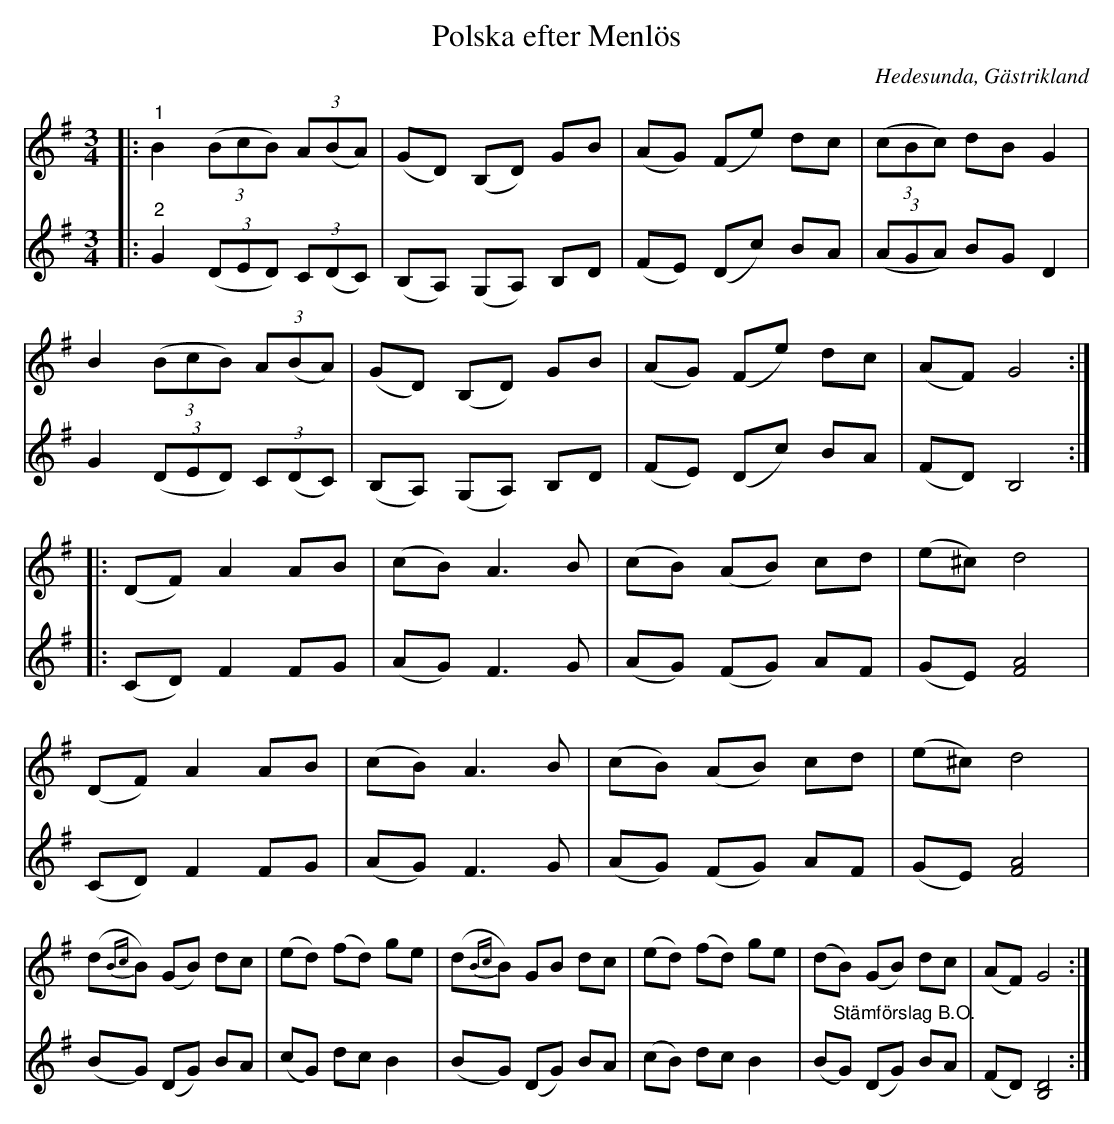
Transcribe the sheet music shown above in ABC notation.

X:1
T:Polska efter Menlös
O:Hedesunda, Gästrikland
L:1/8
M:3/4
K:G
V:1
|:"^1" B2 (3(BcB) (3A(BA) | (GD) (B,D) GB | (AG) (Fe) dc | (3(cBc) dB G2 |
B2 (3(BcB) (3A(BA) | (GD) (B,D) GB | (AG) (Fe) dc | (AF) G4 ::
(DF) A2 AB | (cB) A3 B | (cB) (AB) cd | (e^c) d4 |
(DF) A2 AB | (cB) A3 B | (cB) (AB) cd | (e^c) d4 |
(d{Bc}B) (GB) dc | (ed) (fd) ge | (d{Bc}B) GB dc | (ed) (fd) ge | (dB) (GB) dc | (AF) G4 :|
V:2
|:"^2" G2 (3(DED) (3C(DC) | (B,A,) (G,A,) B,D | (FE) (Dc) BA | (3(AGA) BG D2 |
 G2 (3(DED) (3C(DC) | (B,A,) (G,A,) B,D | (FE) (Dc) BA | (FD) B,4 ::
(CD) F2 FG | (AG) F3 G | (AG) (FG) AF | (GE) [FA]4 |
(CD) F2 FG | (AG) F3 G | (AG) (FG) AF | (GE) [FA]4 |
(BG) (DG) BA | (cG) dc B2 | (BG) (DG) BA | (cB) dc B2 | (B"^Stämförslag B.O."G) (DG) BA | (FD) [B,D]4 :|
